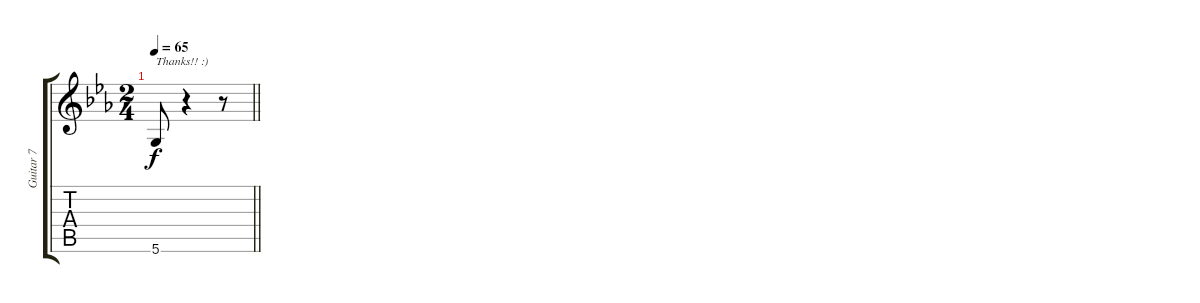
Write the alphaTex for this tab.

\track ("Guitar 7" "Guitar 7") {instrument electricguitarmuted}
\staff {score tabs}
\tuning (E4 B3 G3 D3 A2 D2) {hide}
\ts (2 4)
\tempo 65
\clef g2
\barLineRight lightlight
\ks eb
5.6{t}.8{txt "Thanks!! :)" dy f} r.4 r.8
